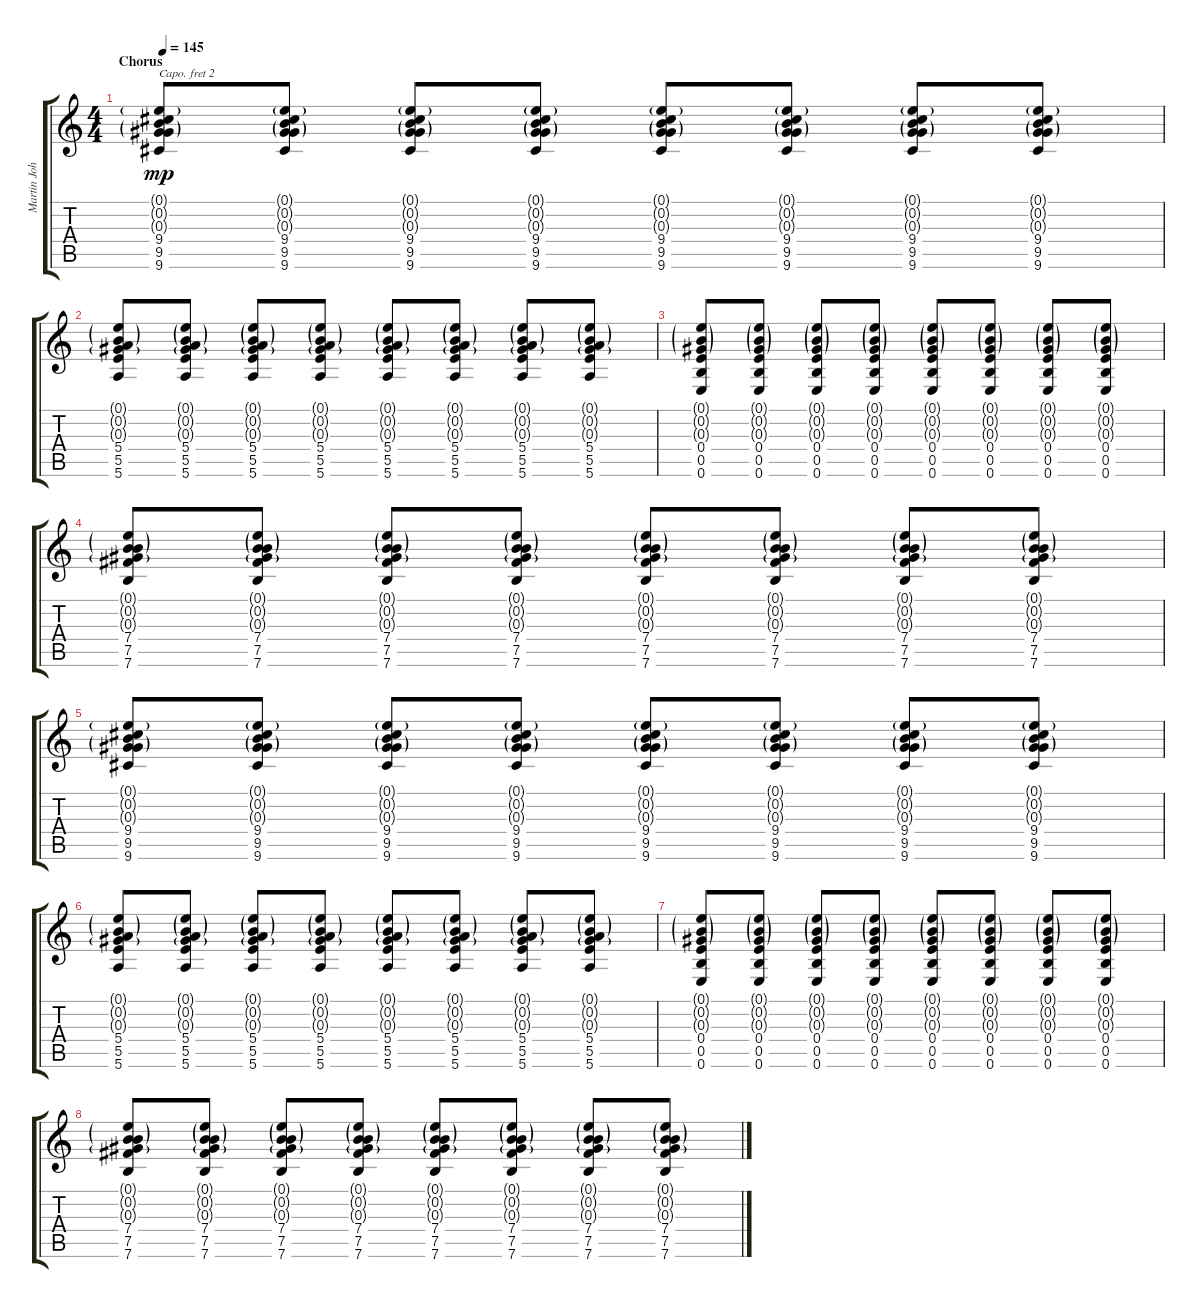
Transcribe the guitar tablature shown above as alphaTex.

\track ("Martin Johnson (Rhythm Guitar)" "Martin Joh") {instrument overdrivenguitar}
\staff {score tabs}
\capo 2
\tuning (D4 A3 Gb3 D3 A2 D2) {hide}
\ts (4 4)
\section ("" "Chorus")
\tempo 145
\clef g2
\ks c
(0.1{g} 0.2{g} 0.3{g} 9.4 9.5 9.6).8{dy mp volume 15 instrument overdrivenguitar} (0.1{g} 0.2{g} 0.3{g} 9.4 9.5 9.6).8 (0.1{g} 0.2{g} 0.3{g} 9.4 9.5 9.6).8 (0.1{g} 0.2{g} 0.3{g} 9.4 9.5 9.6).8 (0.1{g} 0.2{g} 0.3{g} 9.4 9.5 9.6).8 (0.1{g} 0.2{g} 0.3{g} 9.4 9.5 9.6).8 (0.1{g} 0.2{g} 0.3{g} 9.4 9.5 9.6).8 (0.1{g} 0.2{g} 0.3{g} 9.4 9.5 9.6).8 |
(0.1{g} 0.2{g} 0.3{g} 5.4 5.5 5.6).8 (0.1{g} 0.2{g} 0.3{g} 5.4 5.5 5.6).8 (0.1{g} 0.2{g} 0.3{g} 5.4 5.5 5.6).8 (0.1{g} 0.2{g} 0.3{g} 5.4 5.5 5.6).8 (0.1{g} 0.2{g} 0.3{g} 5.4 5.5 5.6).8 (0.1{g} 0.2{g} 0.3{g} 5.4 5.5 5.6).8 (0.1{g} 0.2{g} 0.3{g} 5.4 5.5 5.6).8 (0.1{g} 0.2{g} 0.3{g} 5.4 5.5 5.6).8 |
(0.1{g} 0.2{g} 0.3{g} 0.4 0.5 0.6).8 (0.1{g} 0.2{g} 0.3{g} 0.4 0.5 0.6).8 (0.1{g} 0.2{g} 0.3{g} 0.4 0.5 0.6).8 (0.1{g} 0.2{g} 0.3{g} 0.4 0.5 0.6).8 (0.1{g} 0.2{g} 0.3{g} 0.4 0.5 0.6).8 (0.1{g} 0.2{g} 0.3{g} 0.4 0.5 0.6).8 (0.1{g} 0.2{g} 0.3{g} 0.4 0.5 0.6).8 (0.1{g} 0.2{g} 0.3{g} 0.4 0.5 0.6).8 |
(0.1{g} 0.2{g} 0.3{g} 7.4 7.5 7.6).8 (0.1{g} 0.2{g} 0.3{g} 7.4 7.5 7.6).8 (0.1{g} 0.2{g} 0.3{g} 7.4 7.5 7.6).8 (0.1{g} 0.2{g} 0.3{g} 7.4 7.5 7.6).8 (0.1{g} 0.2{g} 0.3{g} 7.4 7.5 7.6).8 (0.1{g} 0.2{g} 0.3{g} 7.4 7.5 7.6).8 (0.1{g} 0.2{g} 0.3{g} 7.4 7.5 7.6).8 (0.1{g} 0.2{g} 0.3{g} 7.4 7.5 7.6).8 |
(0.1{g} 0.2{g} 0.3{g} 9.4 9.5 9.6).8{instrument overdrivenguitar} (0.1{g} 0.2{g} 0.3{g} 9.4 9.5 9.6).8 (0.1{g} 0.2{g} 0.3{g} 9.4 9.5 9.6).8 (0.1{g} 0.2{g} 0.3{g} 9.4 9.5 9.6).8 (0.1{g} 0.2{g} 0.3{g} 9.4 9.5 9.6).8 (0.1{g} 0.2{g} 0.3{g} 9.4 9.5 9.6).8 (0.1{g} 0.2{g} 0.3{g} 9.4 9.5 9.6).8 (0.1{g} 0.2{g} 0.3{g} 9.4 9.5 9.6).8 |
(0.1{g} 0.2{g} 0.3{g} 5.4 5.5 5.6).8 (0.1{g} 0.2{g} 0.3{g} 5.4 5.5 5.6).8 (0.1{g} 0.2{g} 0.3{g} 5.4 5.5 5.6).8 (0.1{g} 0.2{g} 0.3{g} 5.4 5.5 5.6).8 (0.1{g} 0.2{g} 0.3{g} 5.4 5.5 5.6).8 (0.1{g} 0.2{g} 0.3{g} 5.4 5.5 5.6).8 (0.1{g} 0.2{g} 0.3{g} 5.4 5.5 5.6).8 (0.1{g} 0.2{g} 0.3{g} 5.4 5.5 5.6).8 |
(0.1{g} 0.2{g} 0.3{g} 0.4 0.5 0.6).8 (0.1{g} 0.2{g} 0.3{g} 0.4 0.5 0.6).8 (0.1{g} 0.2{g} 0.3{g} 0.4 0.5 0.6).8 (0.1{g} 0.2{g} 0.3{g} 0.4 0.5 0.6).8 (0.1{g} 0.2{g} 0.3{g} 0.4 0.5 0.6).8 (0.1{g} 0.2{g} 0.3{g} 0.4 0.5 0.6).8 (0.1{g} 0.2{g} 0.3{g} 0.4 0.5 0.6).8 (0.1{g} 0.2{g} 0.3{g} 0.4 0.5 0.6).8 |
(0.1{g} 0.2{g} 0.3{g} 7.4 7.5 7.6).8 (0.1{g} 0.2{g} 0.3{g} 7.4 7.5 7.6).8 (0.1{g} 0.2{g} 0.3{g} 7.4 7.5 7.6).8 (0.1{g} 0.2{g} 0.3{g} 7.4 7.5 7.6).8 (0.1{g} 0.2{g} 0.3{g} 7.4 7.5 7.6).8 (0.1{g} 0.2{g} 0.3{g} 7.4 7.5 7.6).8 (0.1{g} 0.2{g} 0.3{g} 7.4 7.5 7.6).8 (0.1{g} 0.2{g} 0.3{g} 7.4 7.5 7.6).8
